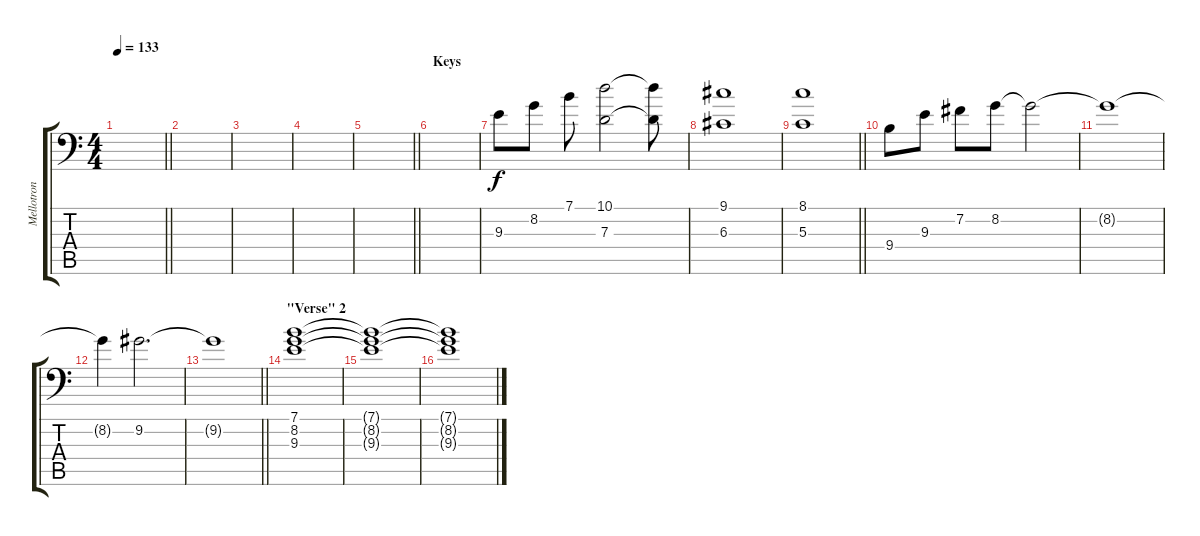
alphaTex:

\track ("Mellotron" "Mellotron") {instrument flute}
\staff {score tabs}
\tuning (E4 B3 G3 D3 A2 E1) {hide}
\ts (4 4)
\tempo 133
\clef f4
\barLineRight lightlight
\ks c
|
\section ("" "")
|
|
|
\barLineRight lightlight
|
\section ("" "Keys")
|
9.3.8 8.2.8 7.1.8 (10.1 7.3).2 (10.1{t} 7.3{t}).8 |
(9.1 6.3).1 |
\barLineRight lightlight
(8.1 5.3).1 |
\section ("" "")
9.4.8 9.3.8 7.2.8 8.2.8 8.2{t}.2 |
8.2{t}.1 |
8.2{t}.4 9.2.2{d} |
\barLineRight lightlight
9.2{t}.1 |
\section ("" "\"Verse\" 2")
(7.1 8.2 9.3).1 |
(7.1{t} 8.2{t} 9.3{t}).1 |
(7.1{t} 8.2{t} 9.3{t}).1{volume 0}
